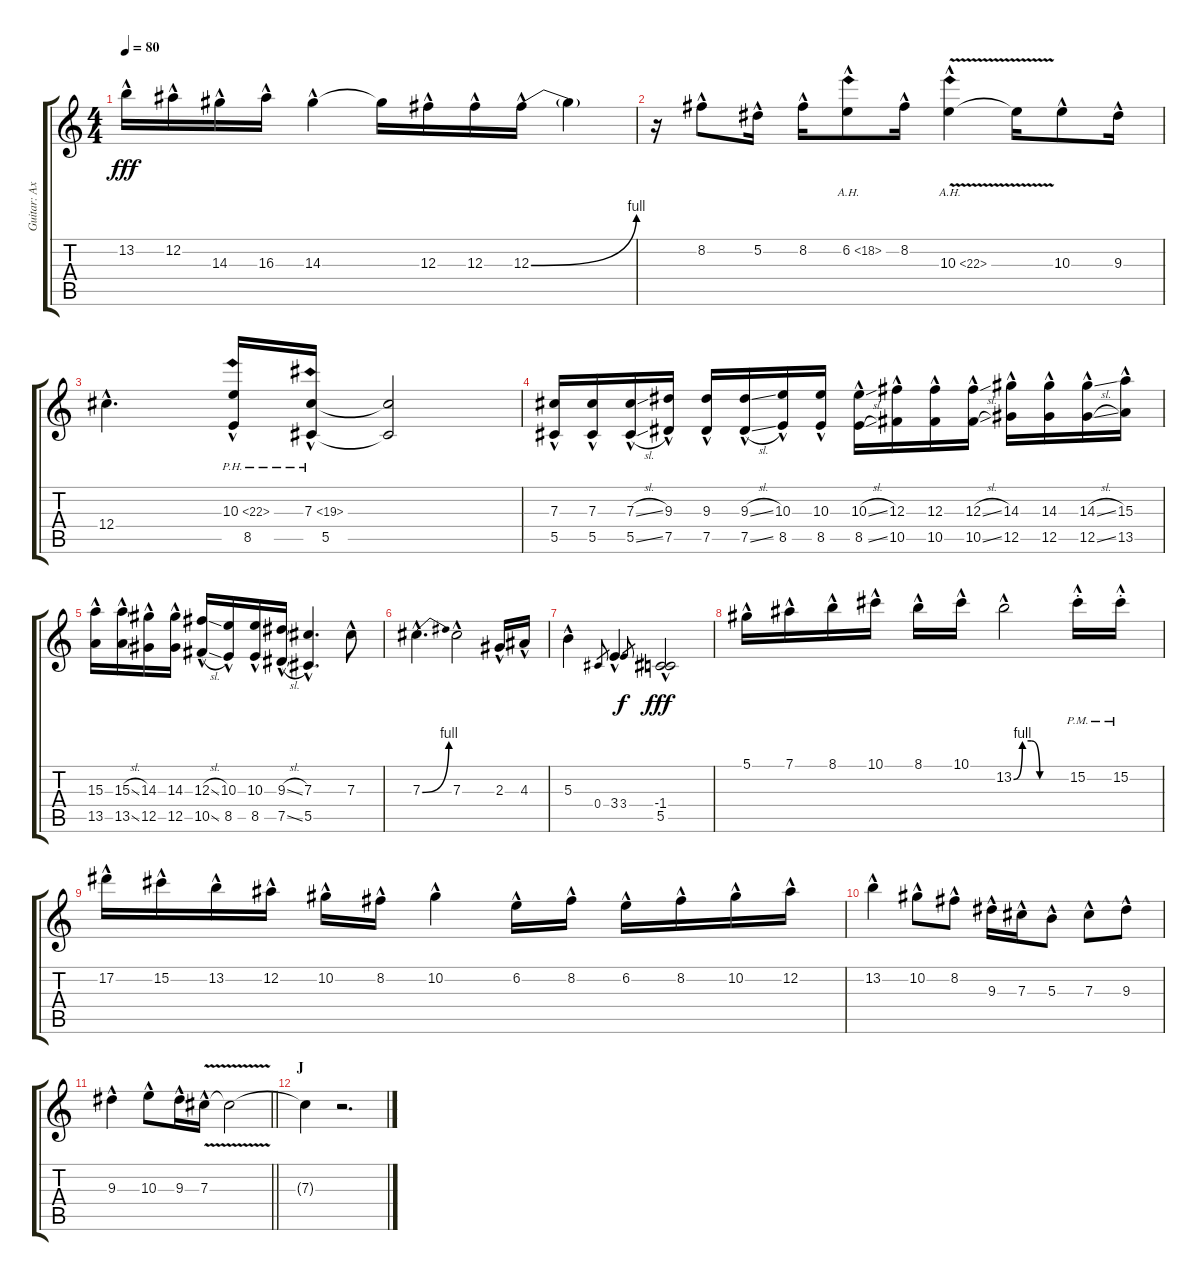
\track ("Guitar: Axel" "Guitar: Ax") {instrument overdrivenguitar}
\staff {score tabs}
\tuning (Eb4 Bb3 Gb3 Db3 Ab2 Eb2) {hide}
\ts (4 4)
\tempo 80
\clef g2
\ks c
13.2{hac}.16{dy fff} 12.2{hac}.16 14.3{hac}.16 16.3{hac}.16 14.3{hac}.4 14.3{t}.16 12.3{hac}.16 12.3{hac}.16 12.3{be (bend 0 0 60 4) hac}.16 12.3{t}.4 |
r.16 8.2{hac}.8 5.2{hac}.16 8.2{hac}.16 6.2{ah 12 hac}.8 8.2{hac}.16 10.3{ah 12 v hac}.4 10.3{t}.16 10.3{hac}.8 9.3{hac}.16 |
12.4{hac}.4{d} (10.3{ph 12 hac} 8.5{hac}).16 (7.3{ph 12 hac} 5.5{hac}).16 (7.3{t} 5.5{t}).2 |
(7.3{hac} 5.5{hac}).16 (7.3{hac} 5.5{hac}).16 (7.3{sl hac} 5.5{sl hac}).16 (9.3{hac} 7.5{hac}).16 (9.3{hac} 7.5{hac}).16 (9.3{sl hac} 7.5{sl hac}).16 (10.3{hac} 8.5{hac}).16 (10.3{hac} 8.5{hac}).16 (10.3{sl hac} 8.5{sl hac}).16 (12.3{hac} 10.5{hac}).16 (12.3{hac} 10.5{hac}).16 (12.3{sl hac} 10.5{sl hac}).16 (14.3{hac} 12.5{hac}).16 (14.3{hac} 12.5{hac}).16 (14.3{sl hac} 12.5{sl hac}).16 (15.3{hac} 13.5{hac}).16 |
(15.3{hac} 13.5{hac}).16 (15.3{sl hac} 13.5{sl hac}).16 (14.3{hac} 12.5{hac}).16 (14.3{hac} 12.5{hac}).16 (12.3{sl hac} 10.5{sl hac}).16 (10.3{hac} 8.5{hac}).16 (10.3{hac} 8.5{hac}).16 (9.3{sl hac} 7.5{sl hac}).16 (7.3{hac} 5.5{hac}).4{d} 7.3{hac}.8 |
7.3{be (bend 0 0 60 4) hac}.4{d} 7.3{hac}.2 2.3{hac}.16 4.3{hac}.16 |
5.3{hac}.4 0.4.8{gr} 3.4{hac}.4 3.4.8{gr dy f} (-1.4 5.5{hac}).2{dy fff} |
5.1{hac}.16 7.1{hac}.16 8.1{hac}.16 10.1{hac}.16 8.1{hac}.16 10.1{hac}.16 13.2{be (custom 0 0 10 4 20 4 30 0 60 0) hac}.2 15.2{hac pm st}.16 15.2{hac pm st}.16 |
17.2{hac}.16 15.2{hac}.16 13.2{hac}.16 12.2{hac}.16 10.2{hac}.16 8.2{hac}.16 10.2{hac}.4 6.2{hac}.16 8.2{hac}.16 6.2{hac}.16 8.2{hac}.16 10.2{hac}.16 12.2{hac}.16 |
13.2{hac}.4 10.2{hac}.8 8.2{hac}.8 9.3{hac}.16 7.3{hac}.16 5.3{hac}.8 7.3{hac}.8 9.3{hac}.8 |
\barLineRight lightlight
9.3{hac}.4 10.3{hac}.8 9.3{hac}.16 7.3{v hac}.16 7.3{t}.2 |
\section ("" "J")
7.3{t}.4 r.2{d}
